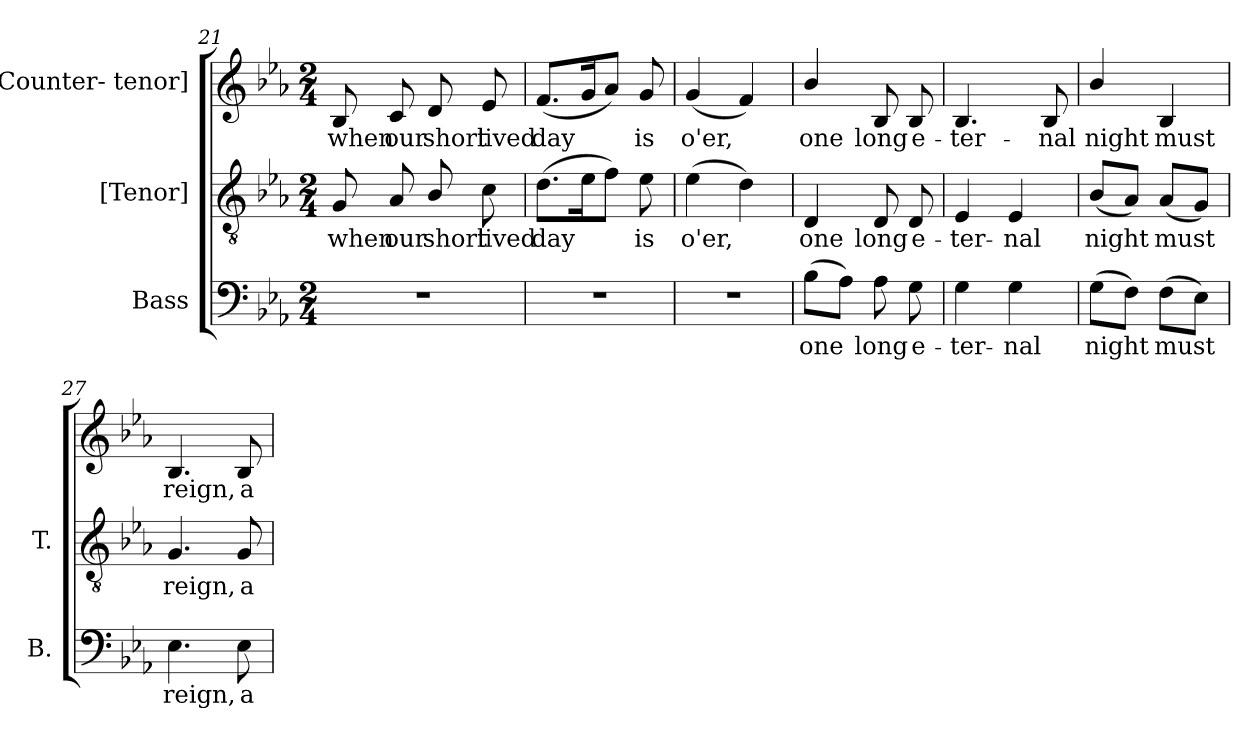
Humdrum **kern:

**kern	**text	**kern	**text	**kern	**text
*part3	*part3	*part2	*part2	*part1	*part1
*staff3	*staff3	*staff2	*staff2	*staff1	*staff1
*I"Bass	*	*I"[Tenor]	*	*I"[Counter- tenor]	*
*I'B.	*	*I'T.	*	*	*
*clefF4	*	*clefGv2	*	*clefG2	*
*	*	*ITrd7c12	*	*	*
*k[b-e-a-]	*	*k[b-e-a-]	*	*k[b-e-a-]	*
*E-:	*	*E-:	*	*E-:	*
*M2/4	*	*M2/4	*	*M2/4	*
=21	=21	=21	=21	=21	=21
!LO:N:vis=1	!	!	!	!	!
!	!	!	!LO:LY:b:color=#000000	!	!
!	!	!	!	!	!LO:LY:b:color=#000000
2r	.	8GGi/	when	8B-i/	when
!	!	!	!LO:LY:b:color=#000000	!	!
!	!	!	!	!	!LO:LY:b:color=#000000
.	.	8AA-i/	our	8ci/	our
!	!	!	!LO:LY:b:color=#000000	!	!
!	!	!	!	!	!LO:LY:b:color=#000000
.	.	8BB-i/	short	8di/	short
!	!	!	!LO:LY:b:color=#000000	!	!
!	!	!	!	!	!LO:LY:b:color=#000000
.	.	8Ci\	lived	8e-i/	lived
=22	=22	=22	=22	=22	=22
!LO:N:vis=1	!	!	!	!	!
!	!	!	!LO:LY:b:color=#000000	!	!
!	!	!	!	!	!LO:LY:b:color=#000000
2r	.	(8.Di\L	day	(8.fi/L	day
.	.	16E-i\k	.	16gi/k	.
.	.	8Fi\J)	.	8a-i/J)	.
!	!	!	!LO:LY:b:color=#000000	!	!
!	!	!	!	!	!LO:LY:b:color=#000000
.	.	8E-i\	is	8gi/	is
=23	=23	=23	=23	=23	=23
!LO:N:vis=1	!	!	!	!	!
!	!	!	!LO:LY:b:color=#000000	!	!
!	!	!	!	!	!LO:LY:b:color=#000000
2r	.	(4E-i\	o'er,	(4gi/	o'er,
.	.	4Di\)	.	4fi/)	.
=24	=24	=24	=24	=24	=24
!	!LO:LY:b:color=#000000	!	!	!	!
!	!	!	!LO:LY:b:color=#000000	!	!
!	!	!	!	!	!LO:LY:b:color=#000000
(8B-i\L	one	4DDi/	one	4b-i/	one
8A-i\J)	.	.	.	.	.
!	!LO:LY:b:color=#000000	!	!	!	!
!	!	!	!LO:LY:b:color=#000000	!	!
!	!	!	!	!	!LO:LY:b:color=#000000
8A-i\	long	8DDi/	long	8B-i/	long
!	!LO:LY:b:color=#000000	!	!	!	!
!	!	!	!LO:LY:b:color=#000000	!	!
!	!	!	!	!	!LO:LY:b:color=#000000
8Gi\	e-	8DDi/	e-	8B-i/	e-
=25	=25	=25	=25	=25	=25
!	!LO:LY:b:color=#000000	!	!	!	!
!	!	!	!LO:LY:b:color=#000000	!	!
!	!	!	!	!	!LO:LY:b:color=#000000
4Gi\	-ter-	4EE-i/	-ter-	4.B-i/	-ter-
!	!LO:LY:b:color=#000000	!	!	!	!
!	!	!	!LO:LY:b:color=#000000	!	!
4Gi\	-nal	4EE-i/	-nal	.	.
!	!	!	!	!	!LO:LY:b:color=#000000
.	.	.	.	8B-i/	-nal
!!LO:PB:g=z
=26	=26	=26	=26	=26	=26
!	!LO:LY:b:color=#000000	!	!	!	!
!	!	!	!LO:LY:b:color=#000000	!	!
!	!	!	!	!	!LO:LY:b:color=#000000
(8Gi\L	night	(8BB-i/L	night	4b-i/	night
8Fi\J)	.	8AA-i/J)	.	.	.
!	!LO:LY:b:color=#000000	!	!	!	!
!	!	!	!LO:LY:b:color=#000000	!	!
!	!	!	!	!	!LO:LY:b:color=#000000
(8Fi\L	must	(8AA-i/L	must	4B-i/	must
8E-i\J)	.	8GGi/J)	.	.	.
=27	=27	=27	=27	=27	=27
!	!LO:LY:b:color=#000000	!	!	!	!
!	!	!	!LO:LY:b:color=#000000	!	!
!	!	!	!	!	!LO:LY:b:color=#000000
4.E-i\	reign,	4.GGi/	reign,	4.B-i/	reign,
!	!LO:LY:b:color=#000000	!	!	!	!
!	!	!	!LO:LY:b:color=#000000	!	!
!	!	!	!	!	!LO:LY:b:color=#000000
8E-i\	a	8GGi/	a	8B-i/	a
=	=	=	=	=	=
*-	*-	*-	*-	*-	*-
